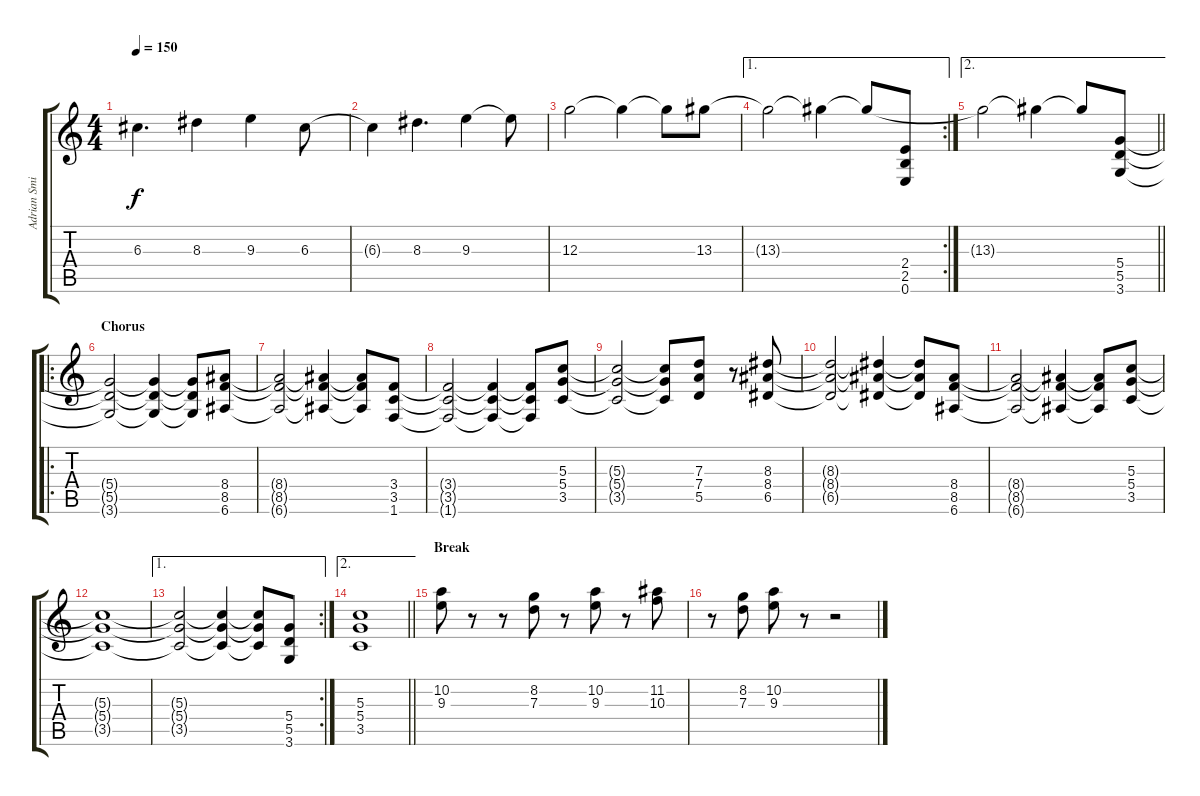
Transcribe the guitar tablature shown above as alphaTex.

\track ("Adrian Smith" "Adrian Smi") {instrument distortionguitar}
\staff {score tabs}
\tuning (E4 B3 G3 D3 A2 E2) {hide}
\ts (4 4)
\tempo 150
\clef g2
\ks c
6.3{t}.4{d dy f} 8.3.4 9.3.4 6.3.8 |
6.3{t}.4 8.3.4{d} 9.3.4 9.3{t}.8 |
12.3.2 12.3{t}.4 12.3{t}.8 13.3.8 |
\ae 1
\rc 2
13.3{t}.2 13.3{t}.4 13.3{t}.8 (2.4 2.5 0.6).8 |
\ae 2
\barLineRight lightlight
13.3{t}.2 13.3{t}.4 13.3{t}.8 (5.4 5.5 3.6).8 |
\ro
\section ("" "Chorus")
(5.4{t} 5.5{t} 3.6{t}).2 (5.4{t} 5.5{t} 3.6{t}).4 (5.4{t} 5.5{t} 3.6{t}).8 (8.4 8.5 6.6).8 |
(8.4{t} 8.5{t} 6.6{t}).2 (8.4{t} 8.5{t} 6.6{t}).4 (8.4{t} 8.5{t} 6.6{t}).8 (3.4 3.5 1.6).8 |
(3.4{t} 3.5{t} 1.6{t}).2 (3.4{t} 3.5{t} 1.6{t}).4 (3.4{t} 3.5{t} 1.6{t}).8 (5.3 5.4 3.5).8 |
(5.3{t} 5.4{t} 3.5{t}).2 (5.3{t} 5.4{t} 3.5{t}).8 (7.3 7.4 5.5).8 r.8 (8.3 8.4 6.5).8 |
(8.3{t} 8.4{t} 6.5{t}).2 (8.3{t} 8.4{t} 6.5{t}).4 (8.3{t} 8.4{t} 6.5{t}).8 (8.4 8.5 6.6).8 |
(8.4{t} 8.5{t} 6.6{t}).2 (8.4{t} 8.5{t} 6.6{t}).4 (8.4{t} 8.5{t} 6.6{t}).8 (5.3 5.4 3.5).8 |
(5.3{t} 5.4{t} 3.5{t}).1 |
\ae 1
\rc 2
(5.3{t} 5.4{t} 3.5{t}).2 (5.3{t} 5.4{t} 3.5{t}).4 (5.3{t} 5.4{t} 3.5{t}).8 (5.4 5.5 3.6).8 |
\ae 2
\barLineRight lightlight
(5.3 5.4 3.5).1 |
\section ("" "Break")
(10.2 9.3).8 r.8 r.8 (8.2 7.3).8 r.8 (10.2 9.3).8 r.8 (11.2 10.3).8 |
r.8 (8.2 7.3).8 (10.2 9.3).8 r.8 r.2
